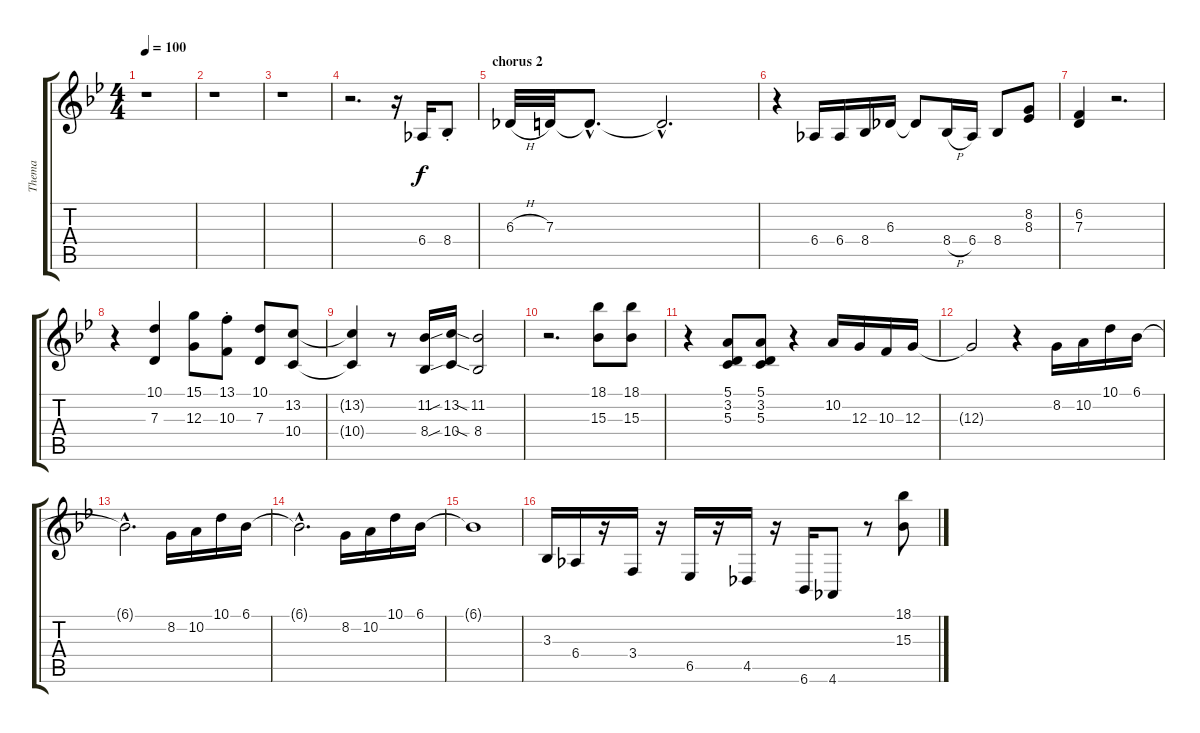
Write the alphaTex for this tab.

\track ("Thema" "Thema") {instrument lead3calliope}
\staff {score tabs}
\tuning (E4 B3 G3 D3 A2 E2) {hide}
\ts (4 4)
\tempo 100
\clef g2
\ks bb
r.1{dy f} |
r.1 |
r.1 |
r.2{d} r.16 6.4.16 8.4{st}.8 |
\section ("" "chorus 2")
6.3{h}.32 7.3.32 7.3{hac t}.8{d} 7.3{hac t}.2{d} |
r.4 6.4.16 6.4.16 8.4.16 6.3.16 6.3{t}.8 8.4{h}.16 6.4.16 8.4.8 (8.2 8.3).8 |
(6.2 7.3).4 r.2{d} |
r.4 (10.1 7.3).4 (15.1 12.3).8 (13.1{st} 10.3{st}).8 (10.1 7.3).8 (13.2 10.4).8 |
(13.2{t} 10.4{t}).4 r.8 (11.2 8.4).16 (13.2{sib} 10.4{sib}).16 (11.2{sia} 8.4{sia}).2 |
r.2{d} (18.1 15.3).8 (18.1 15.3).8 |
r.4 (5.1 3.2 5.3).8 (5.1 3.2 5.3).8 r.4 10.2.16 12.3.16 10.3.16 12.3.16 |
12.3{t}.2 r.4 8.2.16 10.2.16 10.1.16 6.1.16 |
6.1{hac t}.2{d} 8.2.16 10.2.16 10.1.16 6.1.16 |
6.1{hac t}.2{d} 8.2.16 10.2.16 10.1.16 6.1.16 |
6.1{t}.1 |
3.3.16 6.4.16 r.16 3.4.16 r.16 6.5.16 r.16 4.5.16 r.16 6.6.16 4.6.8 r.8 (18.1 15.3).8
